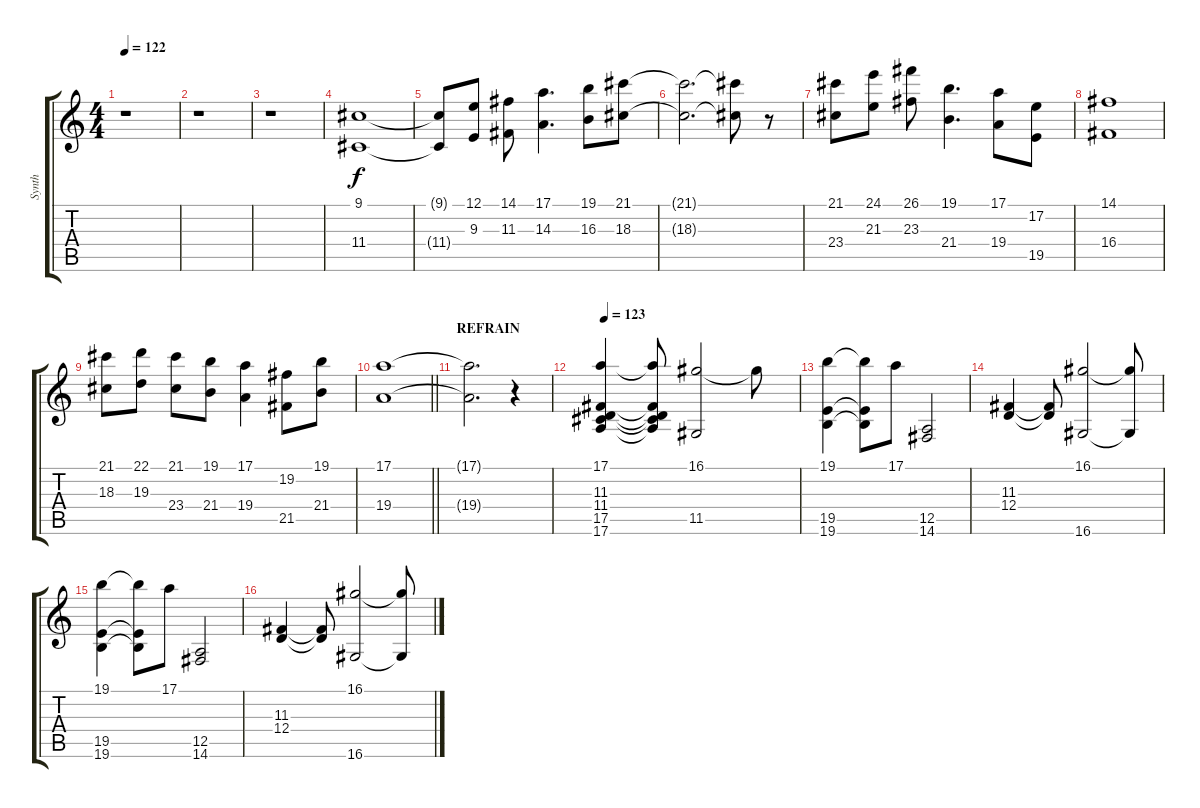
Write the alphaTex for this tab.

\track ("Synth" "Synth") {instrument stringensemble1}
\staff {score tabs}
\tuning (E4 B3 G3 D3 A2 E2) {hide}
\ts (4 4)
\tempo 122
\clef g2
\ks c
r.1{dy f} |
r.1 |
r.1 |
(9.1 11.4).1 |
(9.1{t} 11.4{t}).8 (12.1 9.3).8 (14.1 11.3).8 (17.1 14.3).4{d} (19.1 16.3).8 (21.1 18.3).8 |
(21.1{t} 18.3{t}).2{d} (21.1{t} 18.3{t}).8 r.8 |
(21.1 23.4).8 (24.1 21.3).8 (26.1 23.3).8 (19.1 21.4).4{d} (17.1 19.4).8 (17.2 19.5).8 |
(14.1 16.4).1 |
(21.1 18.3).8 (22.1 19.3).8 (21.1 23.4).8 (19.1 21.4).8 (17.1 19.4).4 (19.2 21.5).8 (19.1 21.4).8 |
\barLineRight lightlight
(17.1 19.4).1 |
\section ("" "REFRAIN")
(17.1{t} 19.4{t}).2{d} r.4 |
\tempo 123
(17.1 11.3 11.4 17.5 17.6).4 (17.1{t} 11.3{t} 11.4{t} 17.5{t} 17.6{t}).8 (16.1 11.5).2 16.1{t}.8 |
(19.1 19.5 19.6).4 (19.1{t} 19.5{t} 19.6{t}).8 17.1.8 (12.5 14.6).2 |
(11.3 12.4).4 (11.3{t} 12.4{t}).8 (16.1 16.6).2 (16.1{t} 16.6{t}).8 |
(19.1 19.5 19.6).4 (19.1{t} 19.5{t} 19.6{t}).8 17.1.8 (12.5 14.6).2 |
(11.3 12.4).4 (11.3{t} 12.4{t}).8 (16.1 16.6).2 (16.1{t} 16.6{t}).8
